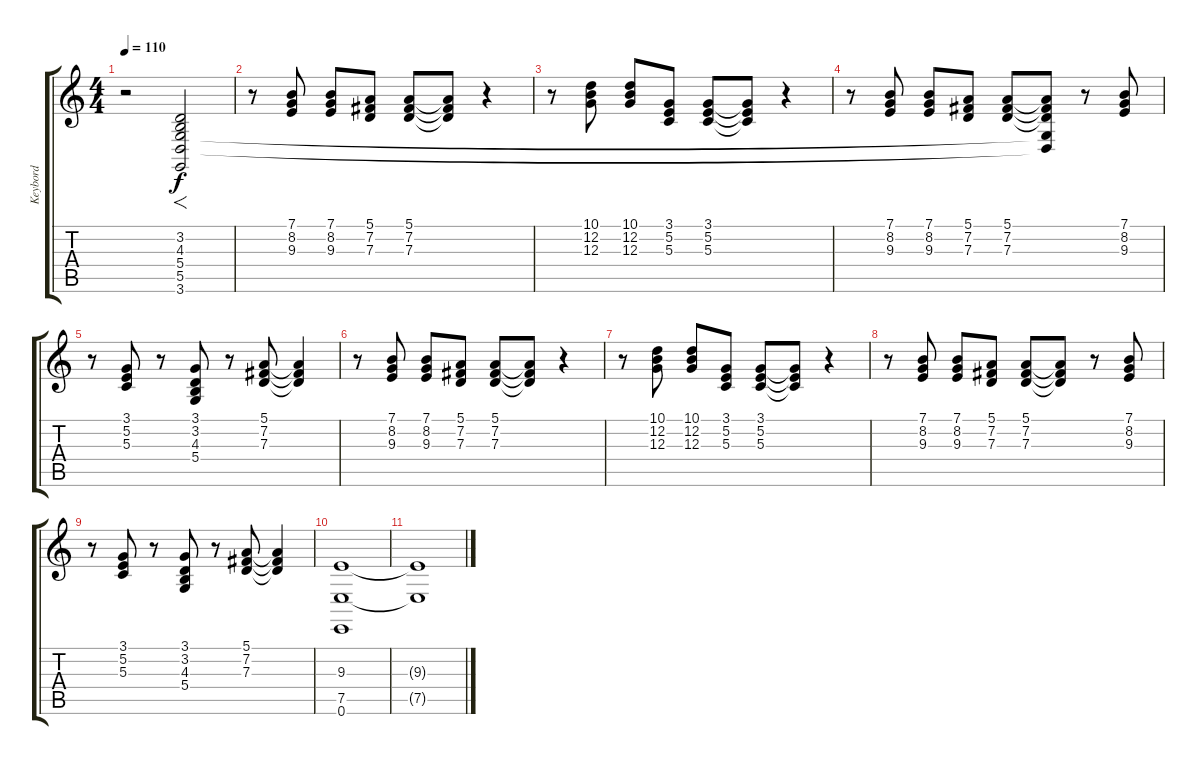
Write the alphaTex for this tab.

\track ("Keybord" "Keybord") {instrument stringensemble1}
\staff {score tabs}
\tuning (E4 B3 G3 D3 A2 E2) {hide}
\ts (4 4)
\tempo 110
\clef g2
\ks c
r.2{dy f instrument stringensemble1} (3.2 4.3 5.4 5.5 3.6).2{f} |
r.8 (7.1 8.2 9.3).8 (7.1 8.2 9.3).8 (5.1 7.2 7.3).8 (5.1 7.2 7.3).8 (5.1{t} 7.2{t} 7.3{t}).8 r.4 |
r.8 (10.1 12.2 12.3).8 (10.1 12.2 12.3).8 (3.1 5.2 5.3).8 (3.1 5.2 5.3).8 (3.1{t} 5.2{t} 5.3{t}).8 r.4 |
r.8 (7.1 8.2 9.3).8 (7.1 8.2 9.3).8 (5.1 7.2 7.3).8 (5.1 7.2 7.3).8 (5.1{t} 7.2{t} 7.3{t} 5.4{t} 5.5{t}).8 r.8 (7.1 8.2 9.3).8 |
r.8 (3.1 5.2 5.3).8 r.8 (3.1 3.2 4.3 5.4).8 r.8 (5.1 7.2 7.3).8 (5.1{t} 7.2{t} 7.3{t}).4 |
r.8 (7.1 8.2 9.3).8 (7.1 8.2 9.3).8 (5.1 7.2 7.3).8 (5.1 7.2 7.3).8 (5.1{t} 7.2{t} 7.3{t}).8 r.4 |
r.8 (10.1 12.2 12.3).8 (10.1 12.2 12.3).8 (3.1 5.2 5.3).8 (3.1 5.2 5.3).8 (3.1{t} 5.2{t} 5.3{t}).8 r.4 |
r.8 (7.1 8.2 9.3).8 (7.1 8.2 9.3).8 (5.1 7.2 7.3).8 (5.1 7.2 7.3).8 (5.1{t} 7.2{t} 7.3{t}).8 r.8 (7.1 8.2 9.3).8 |
r.8 (3.1 5.2 5.3).8 r.8 (3.1 3.2 4.3 5.4).8 r.8 (5.1 7.2 7.3).8 (5.1{t} 7.2{t} 7.3{t}).4 |
(9.3 7.5 0.6).1 |
(9.3{t} 7.5{t}).1
